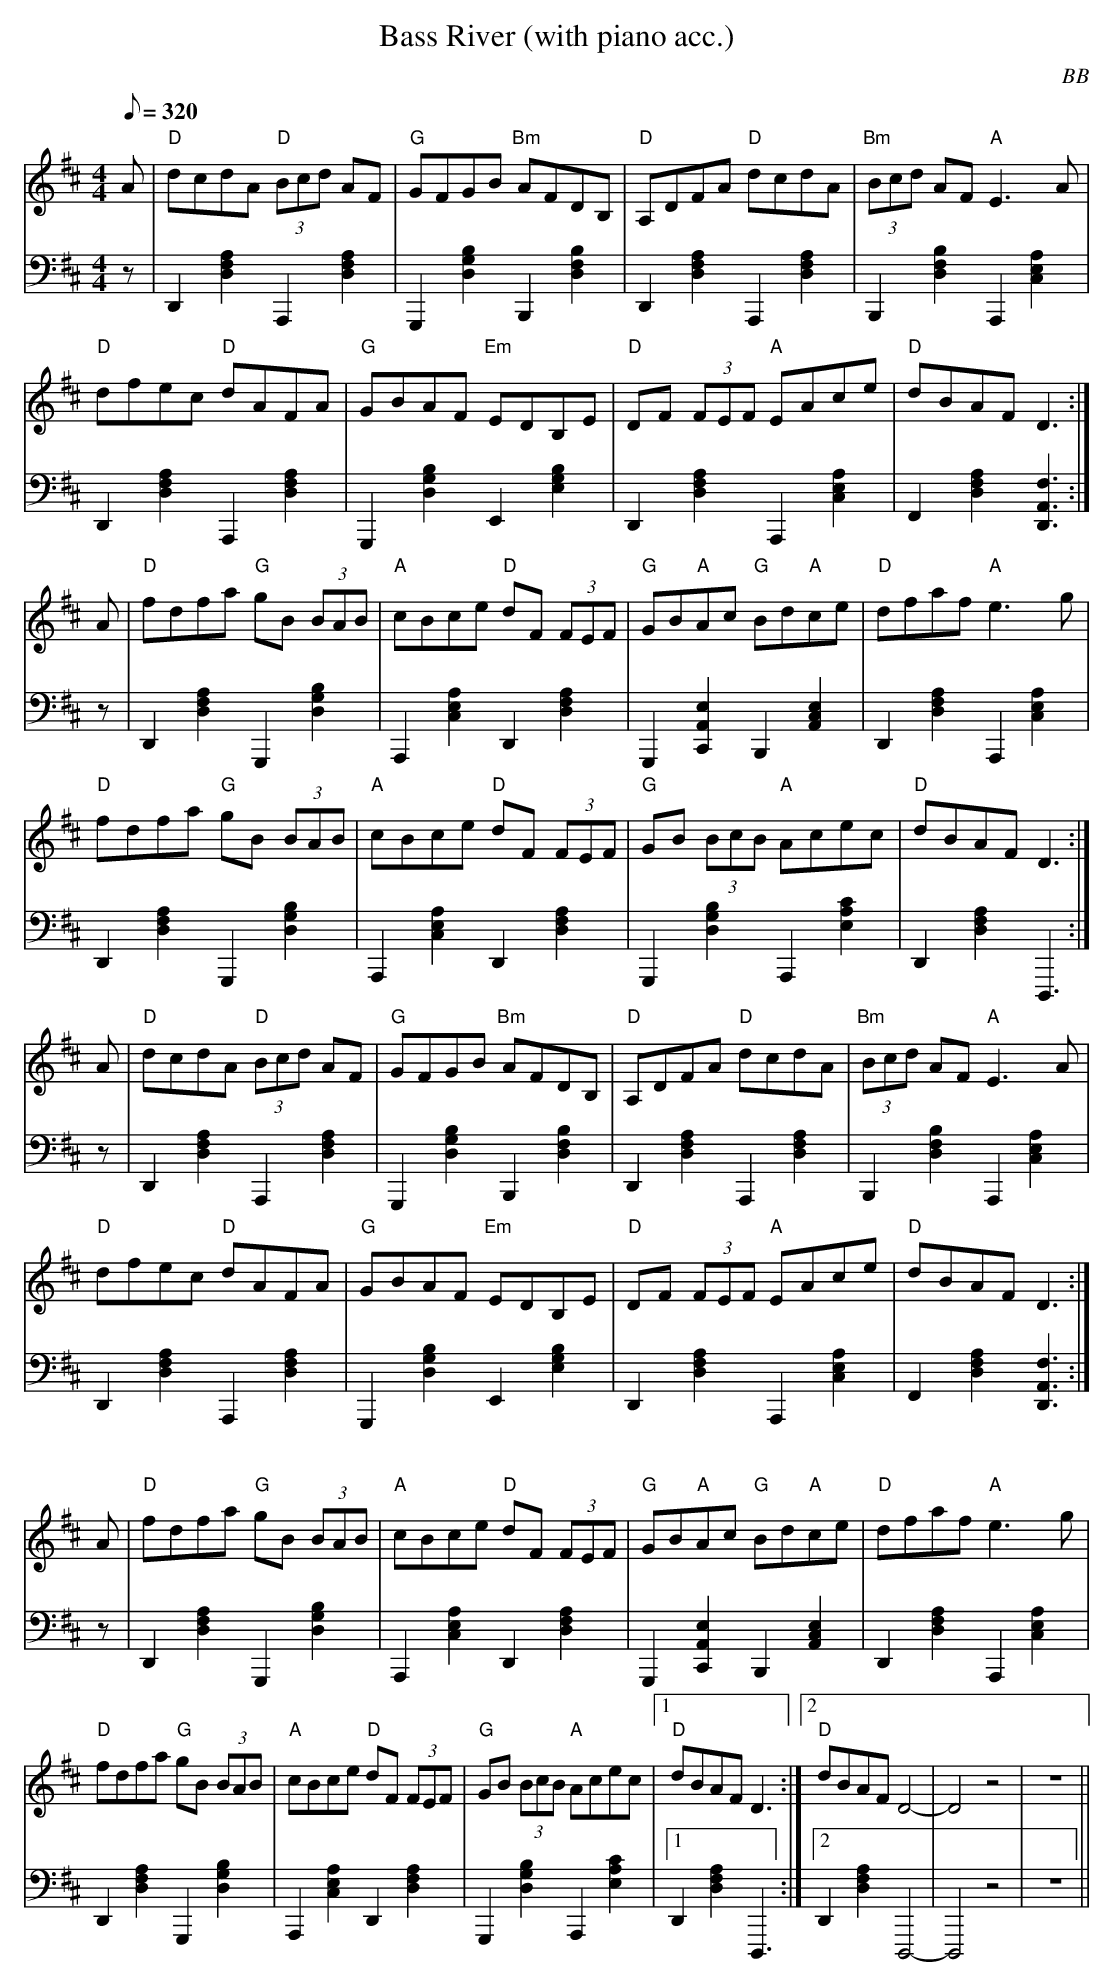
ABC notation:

X:1
T: Bass River (with piano acc.)
C: BB
Q: 1/8=320
M: 4/4
L: 1/8
V: 1 program 1 21 %acc
V: 2 volume=70 clef=bass m=D program 1 01
K: D
[V:1] A|"D"dcdA "D"(3Bcd AF|"G"GFGB "Bm"AFDB,|"D"A,DFA "D"dcdA|"Bm"(3Bcd AF "A"E3 A|
[V:2] z|D,2 [A2F2D2]A,,2[A2F2D2]|G,,2[G2B2D2]B,,2 [F2B2D2]|D,2[A2F2D2]A,,2[A2F2D2]|\
B,,2 [F2B2D2]A,,2[E2C2A2]|
[V:1] "D"dfec "D"dAFA|"G"GBAF "Em"EDB,E|"D"DF (3FEF "A"EAce|"D"dBAF D3 :|
[V:2] D,2 [A2F2D2] A,,2[A2F2D2]|G,,2[G2B2D2]E,2 [E2B2G2]|D,2 [A2F2D2]A,,2[E2C2A2]|\
F,2 [A2F2D2] [D,3A,3F3] :|
[V:1] A|"D"fdfa "G"gB (3BAB|"A"cBce "D"dF (3FEF|"G"GB"A"Ac "G"Bd"A"ce|"D"dfaf "A"e3 g |
[V:2] z|D,2[D2A2F2]G,,2[G2D2B2]|A,,2[A2E2C2]D,2[D2A2F2]|[G,,2][A,2E2C,2][B,,2]\
[A,2E2C2]|D,2[D2A2F2]A,,2[A2E2C2]|
[V:1] "D"fdfa "G"gB (3BAB|"A"cBce "D"dF (3FEF|"G"GB (3BcB "A"Acec|"D"dBAF D3 :|
[V:2] D,2[D2A2F2]G,,2[G2D2B2]|A,,2[A2E2C2]D,2[D2A2F2]|G,,2[G2D2B2]A,,2[A2E2c2]|\
D,2 [A2F2D2] D,,3 :|
[V:1] A|"D"dcdA "D"(3Bcd AF|"G"GFGB "Bm"AFDB,|"D"A,DFA "D"dcdA|"Bm"(3Bcd AF "A"E3 A|
[V:2] z|D,2 [A2F2D2]A,,2[A2F2D2]|G,,2[G2B2D2]B,,2 [F2B2D2]|D,2[A2F2D2]A,,2[A2F2D2]|\
B,,2 [F2B2D2]A,,2[E2C2A2]|
[V:1] "D"dfec "D"dAFA|"G"GBAF "Em"EDB,E|"D"DF (3FEF "A"EAce|"D"dBAF D3 :|
[V:2] D,2 [A2F2D2] A,,2[A2F2D2]|G,,2[G2B2D2]E,2 [E2B2G2]|D,2 [A2F2D2]A,,2[E2C2A2]|\
F,2 [A2F2D2] [D,3A,3F3] :|
[V:1] A|"D"fdfa "G"gB (3BAB|"A"cBce "D"dF (3FEF|"G"GB"A"Ac "G"Bd"A"ce|\
"D"dfaf "A"e3 g |
[V:2] z|D,2[D2A2F2]G,,2[G2D2B2]|A,,2[A2E2C2]D,2[D2A2F2]|[G,,2][A,2E2C,2][B,,2]\
[A,2E2C2]|D,2[D2A2F2]A,,2[A2E2C2]|
[V:1] "D"fdfa "G"gB (3BAB|"A"cBce "D"dF (3FEF|"G"GB (3BcB "A"Acec|1 "D"dBAF D3 :|2\
"D"dBAF D4-|D4 z4|z8||
[V:2] D,2[D2A2F2]G,,2[G2D2B2]|A,,2[A2E2C2]D,2[D2A2F2]|G,,2[G2D2B2]A,,2[A2E2c2]|1\
D,2 [A2F2D2] D,,3 :|2 D,2 [A2F2D2] D,,4-|D,,4 z4|z8||
